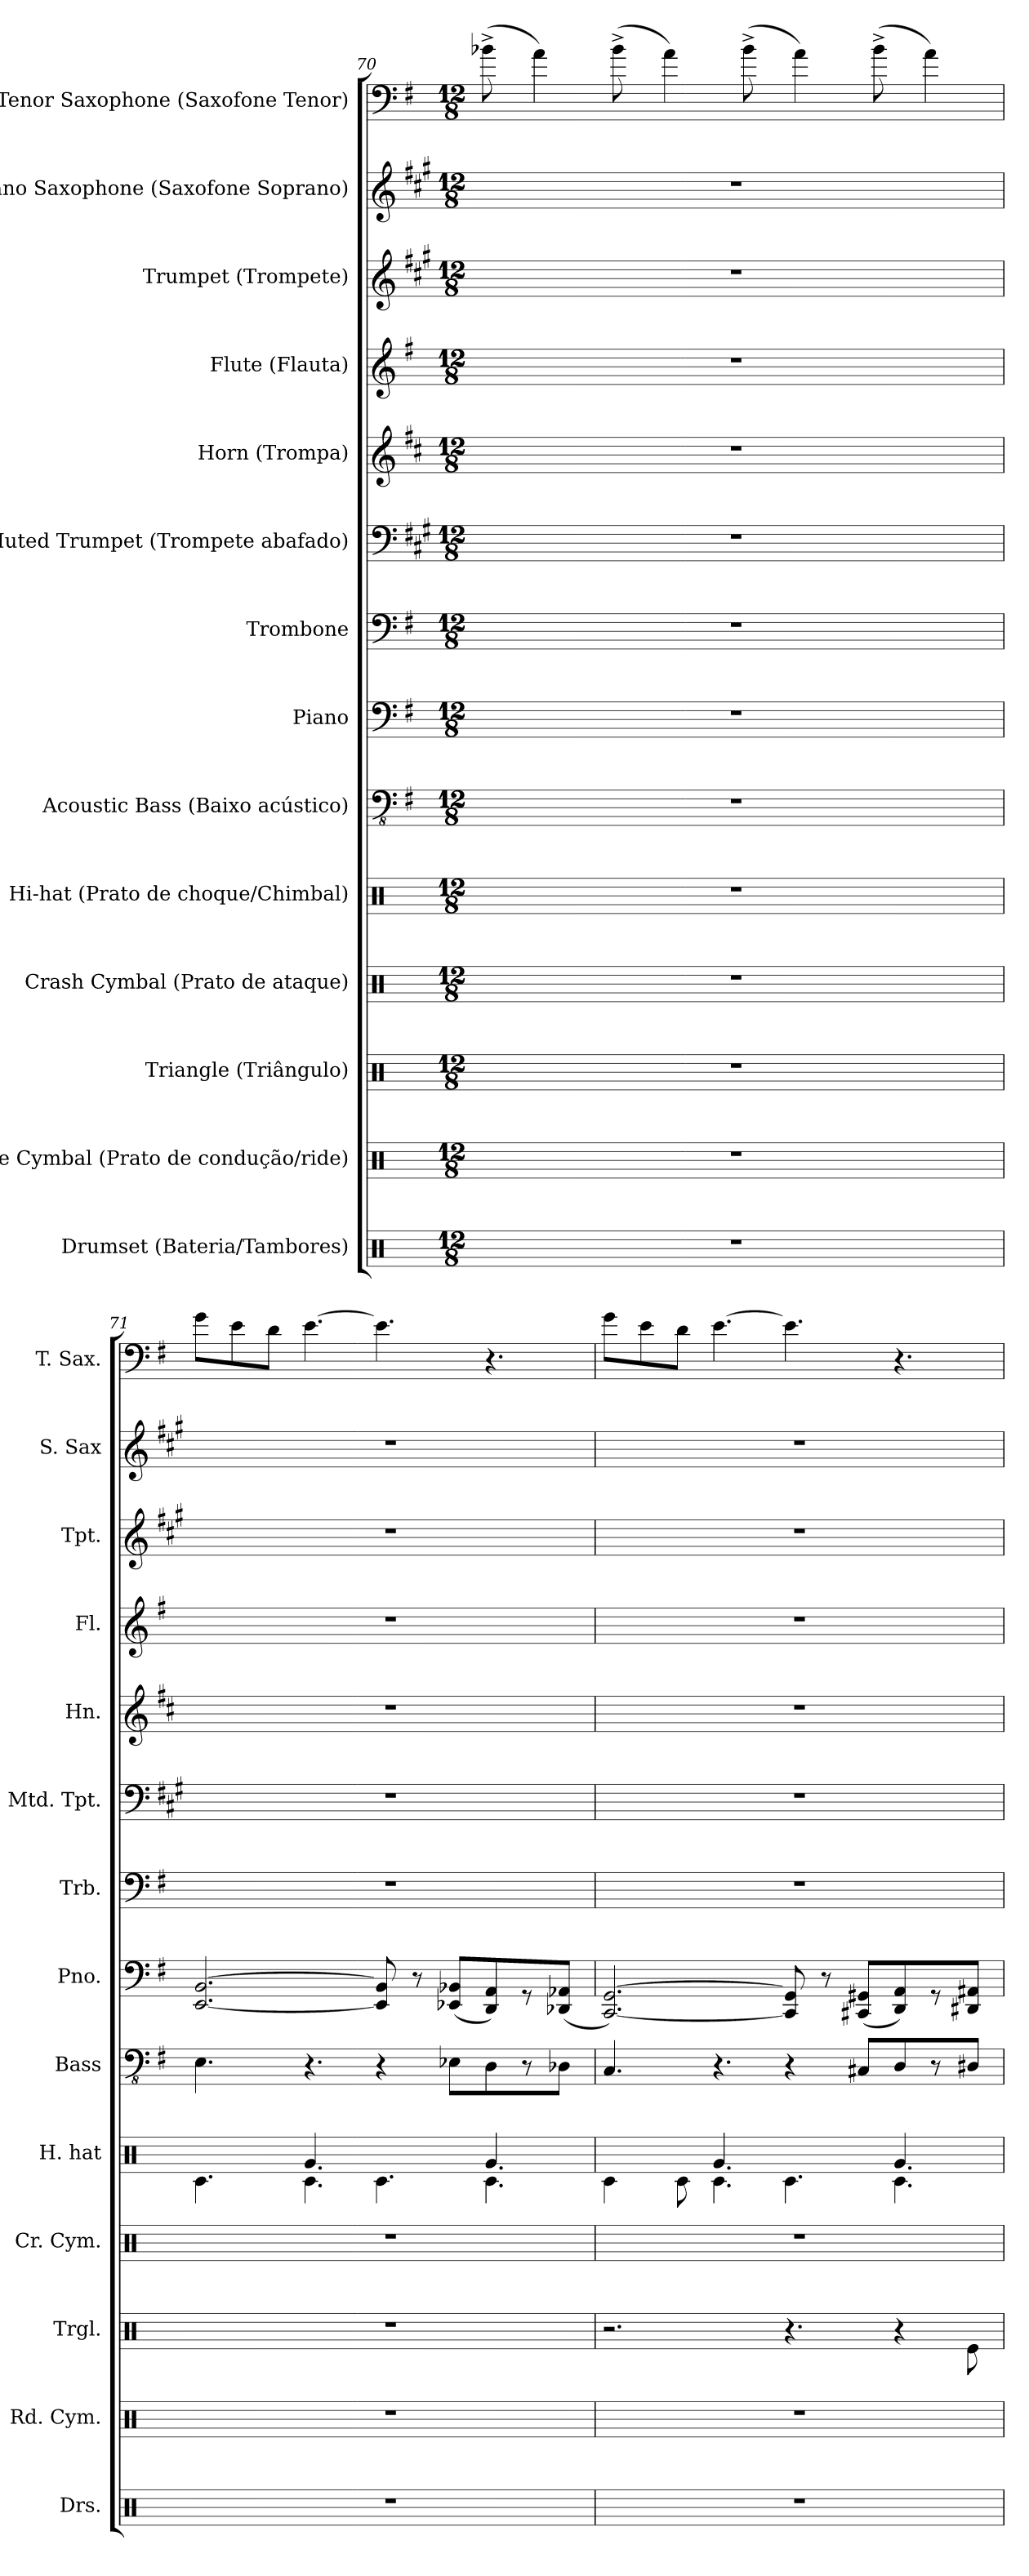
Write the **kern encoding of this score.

**kern	**kern	**kern	**kern	**kern	**kern	**kern	**kern	**kern	**kern	**kern	**kern	**kern	**kern
*part14	*part13	*part12	*part11	*part10	*part9	*part8	*part7	*part6	*part5	*part4	*part3	*part2	*part1
*staff14	*staff13	*staff12	*staff11	*staff10	*staff9	*staff8	*staff7	*staff6	*staff5	*staff4	*staff3	*staff2	*staff1
*I"Drumset (Bateria/Tambores)	*I"Ride Cymbal (Prato de condução/ride)	*I"Triangle (Triângulo)	*I"Crash Cymbal (Prato de ataque)	*I"Hi-hat (Prato de choque/Chimbal)	*I"Acoustic Bass (Baixo acústico)	*I"Piano	*I"Trombone	*I"Muted Trumpet (Trompete abafado)	*I"Horn (Trompa)	*I"Flute (Flauta)	*I"Trumpet (Trompete)	*I"Soprano Saxophone (Saxofone Soprano)	*I"Tenor Saxophone (Saxofone Tenor)
*I'Drs.	*I'Rd. Cym.	*I'Trgl.	*I'Cr. Cym.	*I'H. hat	*I'Bass	*I'Pno.	*I'Trb.	*I'Mtd. Tpt.	*I'Hn.	*I'Fl.	*I'Tpt.	*I'S. Sax	*I'T. Sax.
*clefX	*clefX	*clefX	*clefX	*clefX	*clefFv4	*clefF4	*clefF4	*clefF4	*clefG2	*clefG2	*clefG2	*clefG2	*clefF4
*	*	*	*	*	*	*	*	*ITrd1c2	*ITrd4c7	*	*ITrd1c2	*ITrd1c2	*ITrd8c14
*k[]	*k[]	*k[]	*k[]	*k[]	*k[f#]	*k[f#]	*k[f#]	*k[f#]	*k[f#]	*k[f#]	*k[f#]	*k[f#]	*k[f#]
*M12/8	*M12/8	*M12/8	*M12/8	*M12/8	*M12/8	*M12/8	*M12/8	*M12/8	*M12/8	*M12/8	*M12/8	*M12/8	*M12/8
=70	=70	=70	=70	=70	=70	=70	=70	=70	=70	=70	=70	=70	=70
1.r	1.r	1.r	1.r	1.r	1.r	1.r	1.r	1.r	1.r	1.r	1.r	1.r	(8B-X^\
.	.	.	.	.	.	.	.	.	.	.	.	.	4A\)
.	.	.	.	.	.	.	.	.	.	.	.	.	(8B-^\
.	.	.	.	.	.	.	.	.	.	.	.	.	4A\)
.	.	.	.	.	.	.	.	.	.	.	.	.	(8B-^\
.	.	.	.	.	.	.	.	.	.	.	.	.	4A\)
.	.	.	.	.	.	.	.	.	.	.	.	.	(8B-^\
.	.	.	.	.	.	.	.	.	.	.	.	.	4A\)
=71	=71	=71	=71	=71	=71	=71	=71	=71	=71	=71	=71	=71	=71
*	*	*	*	*^	*	*	*	*	*	*	*	*	*
1.r	1.r	1.r	1.r	4.Rc\	4.ryy	4.EE\	[2.EE/ [2.BB/	1.r	1.r	1.r	1.r	1.r	1.r	8G\L
.	.	.	.	.	.	.	.	.	.	.	.	.	.	8E\
.	.	.	.	.	.	.	.	.	.	.	.	.	.	8D\J
.	.	.	.	4.Rc\	4.Rg/	4.r	.	.	.	.	.	.	.	[4.E\
.	.	.	.	4.Rc\	4.ryy	4r	8EE/] 8BB/]	.	.	.	.	.	.	4.E\]
.	.	.	.	.	.	.	8r	.	.	.	.	.	.	.
.	.	.	.	.	.	8EE-X\L	(8EE-X/ 8BB-X/L	.	.	.	.	.	.	.
.	.	.	.	4.Rc\	4.Rg/	8DD\	8DD/ 8AA/)	.	.	.	.	.	.	4.r
.	.	.	.	.	.	8r	8r	.	.	.	.	.	.	.
.	.	.	.	.	.	8DD-X\J	(8DD-X/ 8AA-X/J	.	.	.	.	.	.	.
=72	=72	=72	=72	=72	=72	=72	=72	=72	=72	=72	=72	=72	=72	=72
1.r	1.r	2.r	1.r	4Rc\	4.ryy	4.CC/	[2.CC/ [2.GG/)	1.r	1.r	1.r	1.r	1.r	1.r	8G\L
.	.	.	.	.	.	.	.	.	.	.	.	.	.	8E\
.	.	.	.	8Rc\	.	.	.	.	.	.	.	.	.	8D\J
.	.	.	.	4.Rc\	4.Rg/	4.r	.	.	.	.	.	.	.	[4.E\
.	.	4.r	.	4.Rc\	4.ryy	4r	8CC/] 8GG/]	.	.	.	.	.	.	4.E\]
.	.	.	.	.	.	.	8r	.	.	.	.	.	.	.
.	.	.	.	.	.	8CC#X/L	(8CC#X/ 8GG#X/L	.	.	.	.	.	.	.
.	.	4r	.	4.Rc\	4.Rg/	8DD/	8DD/ 8AA/)	.	.	.	.	.	.	4.r
.	.	.	.	.	.	8r	8r	.	.	.	.	.	.	.
.	.	8Re\	.	.	.	8DD#X/J	8DD#X/ 8AA#X/J	.	.	.	.	.	.	.
*	*	*	*	*v	*v	*	*	*	*	*	*	*	*	*
=	=	=	=	=	=	=	=	=	=	=	=	=	=
*-	*-	*-	*-	*-	*-	*-	*-	*-	*-	*-	*-	*-	*-
